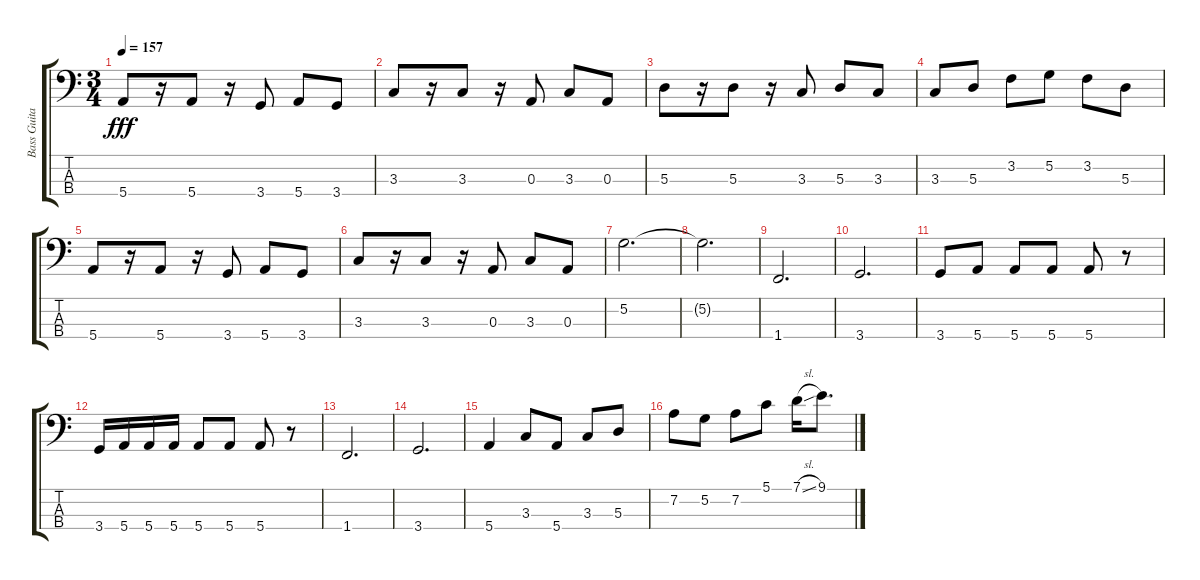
\track ("Bass Guitar" "Bass Guita") {instrument electricbassfinger}
\staff {score tabs}
\tuning (G2 D2 A1 E1) {hide}
\ts (3 4)
\tempo 157
\clef f4
\ks c
5.4.8{dy fff} r.16 5.4.8 r.16 3.4.8 5.4.8 3.4.8 |
3.3.8 r.16 3.3.8 r.16 0.3.8 3.3.8 0.3.8 |
5.3.8 r.16 5.3.8 r.16 3.3.8 5.3.8 3.3.8 |
3.3.8 5.3.8 3.2.8 5.2.8 3.2.8 5.3.8 |
5.4.8 r.16 5.4.8 r.16 3.4.8 5.4.8 3.4.8 |
3.3.8 r.16 3.3.8 r.16 0.3.8 3.3.8 0.3.8 |
5.2.2{d} |
5.2{t}.2{d} |
1.4.2{d} |
3.4.2{d} |
3.4.8 5.4.8 5.4.8 5.4.8 5.4.8 r.8 |
3.4.16 5.4.16 5.4.16 5.4.16 5.4.8 5.4.8 5.4.8 r.8 |
1.4.2{d} |
3.4.2{d} |
5.4.4 3.3.8 5.4.8 3.3.8 5.3.8 |
7.2.8 5.2.8 7.2.8 5.1.8 7.1{sl}.16 9.1.8{d}
